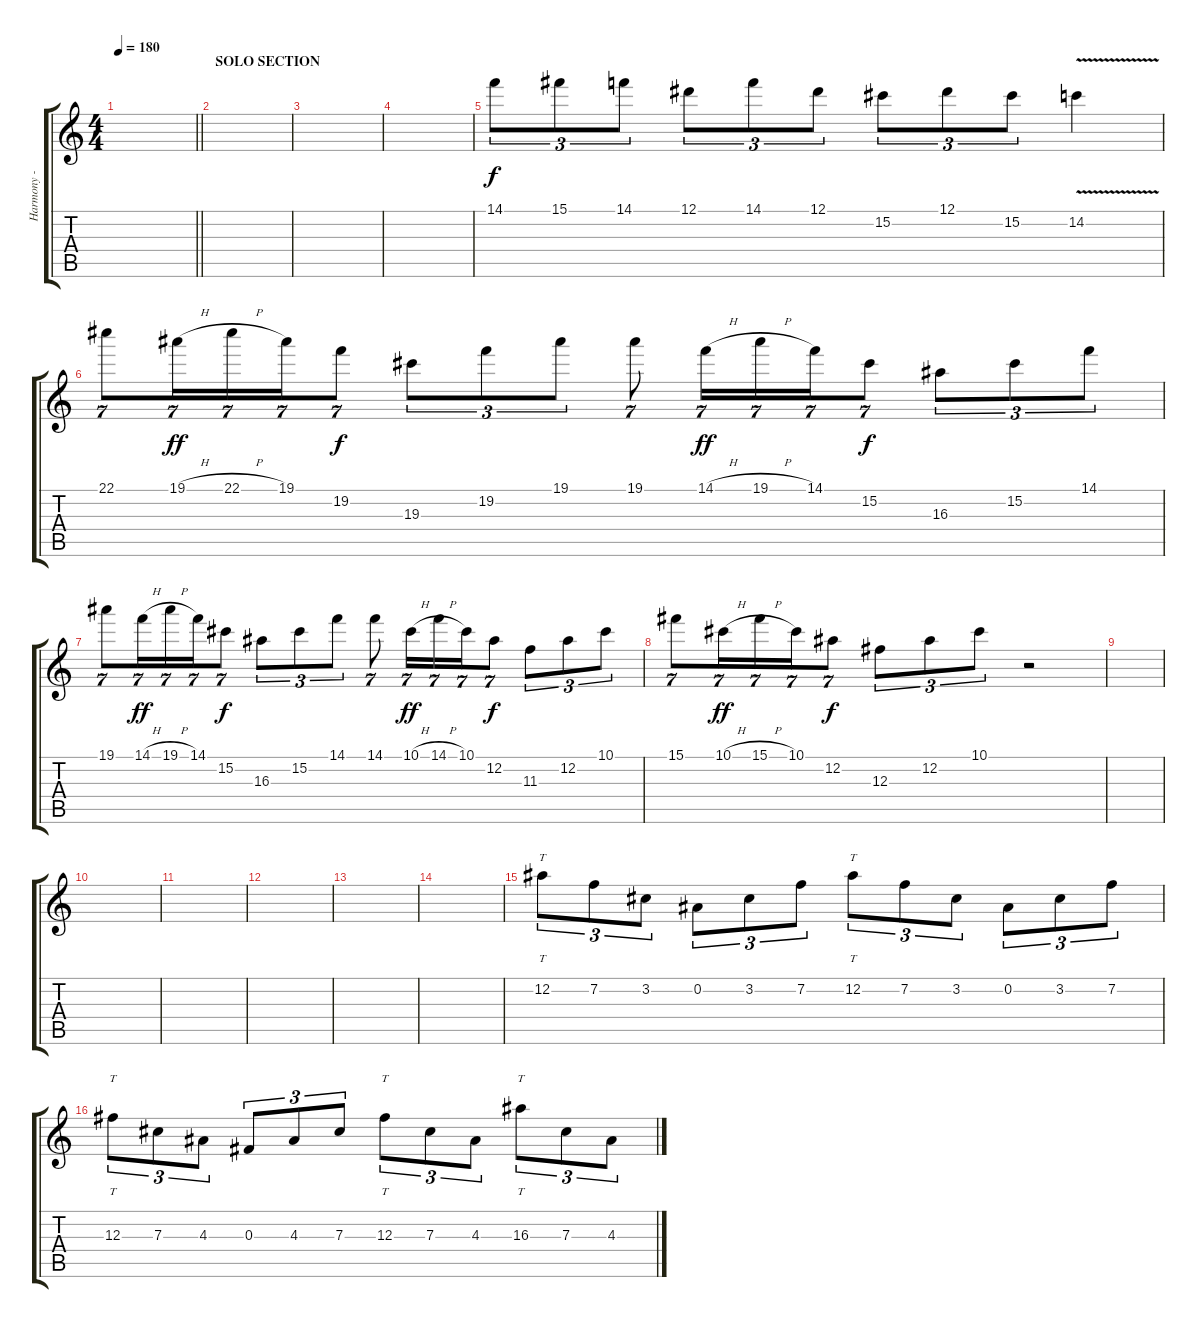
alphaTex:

\track ("Harmony - Ronny Dorian" "Harmony - ") {instrument overdrivenguitar}
\staff {score tabs}
\tuning (Eb4 Bb3 Gb3 Db3 Ab2 Eb2) {hide}
\ts (4 4)
\tempo 180
\clef g2
\barLineRight lightlight
\ks c
|
\section ("" "SOLO SECTION")
|
|
|
14.1.8{tu (3 2)} 15.1.8{tu (3 2)} 14.1.8{tu (3 2)} 12.1.8{tu (3 2)} 14.1.8{tu (3 2)} 12.1.8{tu (3 2)} 15.2.8{tu (3 2)} 12.1.8{tu (3 2)} 15.2.8{tu (3 2)} 14.2{v}.4 |
22.1.8{tu (7 4)} 19.1{h}.16{tu (7 4) dy ff} 22.1{h}.16{tu (7 4)} 19.1.16{tu (7 4)} 19.2.8{tu (7 4) dy f} 19.3.8{tu (3 2)} 19.2.8{tu (3 2)} 19.1.8{tu (3 2)} 19.1.8{tu (7 4)} 14.1{h}.16{tu (7 4) dy ff} 19.1{h}.16{tu (7 4)} 14.1.16{tu (7 4)} 15.2.8{tu (7 4) dy f} 16.3.8{tu (3 2)} 15.2.8{tu (3 2)} 14.1.8{tu (3 2)} |
19.1.8{tu (7 4)} 14.1{h}.16{tu (7 4) dy ff} 19.1{h}.16{tu (7 4)} 14.1.16{tu (7 4)} 15.2.8{tu (7 4) dy f} 16.3.8{tu (3 2)} 15.2.8{tu (3 2)} 14.1.8{tu (3 2)} 14.1.8{tu (7 4)} 10.1{h}.16{tu (7 4) dy ff} 14.1{h}.16{tu (7 4)} 10.1.16{tu (7 4)} 12.2.8{tu (7 4) dy f} 11.3.8{tu (3 2)} 12.2.8{tu (3 2)} 10.1.8{tu (3 2)} |
15.1.8{tu (7 4)} 10.1{h}.16{tu (7 4) dy ff} 15.1{h}.16{tu (7 4)} 10.1.16{tu (7 4)} 12.2.8{tu (7 4) dy f} 12.3.8{tu (3 2)} 12.2.8{tu (3 2)} 10.1.8{tu (3 2)} r.2 |
|
|
|
|
|
|
12.2.8{tt tu (3 2)} 7.2.8{tu (3 2)} 3.2.8{tu (3 2)} 0.2.8{tu (3 2)} 3.2.8{tu (3 2)} 7.2.8{tu (3 2)} 12.2.8{tt tu (3 2)} 7.2.8{tu (3 2)} 3.2.8{tu (3 2)} 0.2.8{tu (3 2)} 3.2.8{tu (3 2)} 7.2.8{tu (3 2)} |
12.3.8{tt tu (3 2)} 7.3.8{tu (3 2)} 4.3.8{tu (3 2)} 0.3.8{tu (3 2)} 4.3.8{tu (3 2)} 7.3.8{tu (3 2)} 12.3.8{tt tu (3 2)} 7.3.8{tu (3 2)} 4.3.8{tu (3 2)} 16.3.8{tt tu (3 2)} 7.3.8{tu (3 2)} 4.3.8{tu (3 2)}
